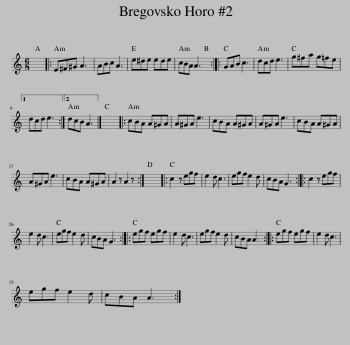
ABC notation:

X:1
L:1/8
M:6/8
I:linebreak $
K:C
V:1 treble
V:1
 x6 |: E^F^G A3 | ABc A3 | e^de ede | cBA A3 :: %5
 GAB c3 | dcd e3 | g^fa g=fe |1$ dcd e3 :|2 dcB A3 |] %10
 x6 |: cBA A^GA | A^GA e3 | cBA A^GA | A^GA e3 | %15
 cBA A^GA |$ A^GA e3 | cBA A^GA | A2 z A2 z :| x6 |: %20
 c2 z egf | e2 d c3 | egf e2 d | cBA G3 :: c2 z egf |$ %25
 e2 d c3 | egf e2 d | cBA G3 :: egf egf | e2 d c3 | %30
 egf e2 d | cBA A3 :: egf egf | e2 d c3 |$ egf e2 d | %35
 cBA A3 :| %36
